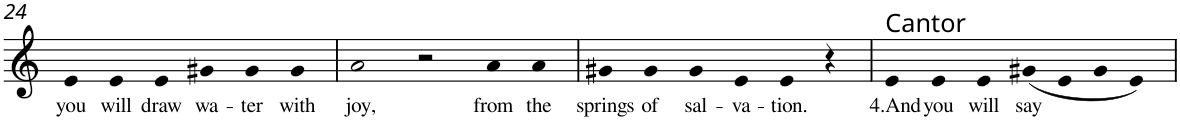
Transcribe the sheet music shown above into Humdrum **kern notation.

**kern	**text
*part1	*part1
*staff1	*staff1
*I"Voice	*
!!LO:PB:g=z
*clefG2	*
*k[]	*
*M6/4	*
=24	=24
!	!LO:LY:b
4e	you
!	!LO:LY:b
4e	will
!	!LO:LY:b
4e	draw
!	!LO:LY:b
4g#X	wa-
!	!LO:LY:b
4g#	-ter
!	!LO:LY:b
4g#	with
=25	=25
!	!LO:LY:b
2a	joy,
2r	.
!	!LO:LY:b
4a	from
!	!LO:LY:b
4a	the
=26	=26
!	!LO:LY:b
4g#X	springs
!	!LO:LY:b
4g#	of
!	!LO:LY:b
4g#	sal-
!	!LO:LY:b
4e	-va-
!	!LO:LY:b
4e	-tion.
4r	.
=27	=27
!LO:TX:a:t=Cantor	!
!	!LO:LY:b
4e	4.And
!	!LO:LY:b
4e	you
!	!LO:LY:b
4e	will
!	!LO:LY:b
(6g#X	say
6e	.
6g#	.
4e)	.
=	=
*-	*-
